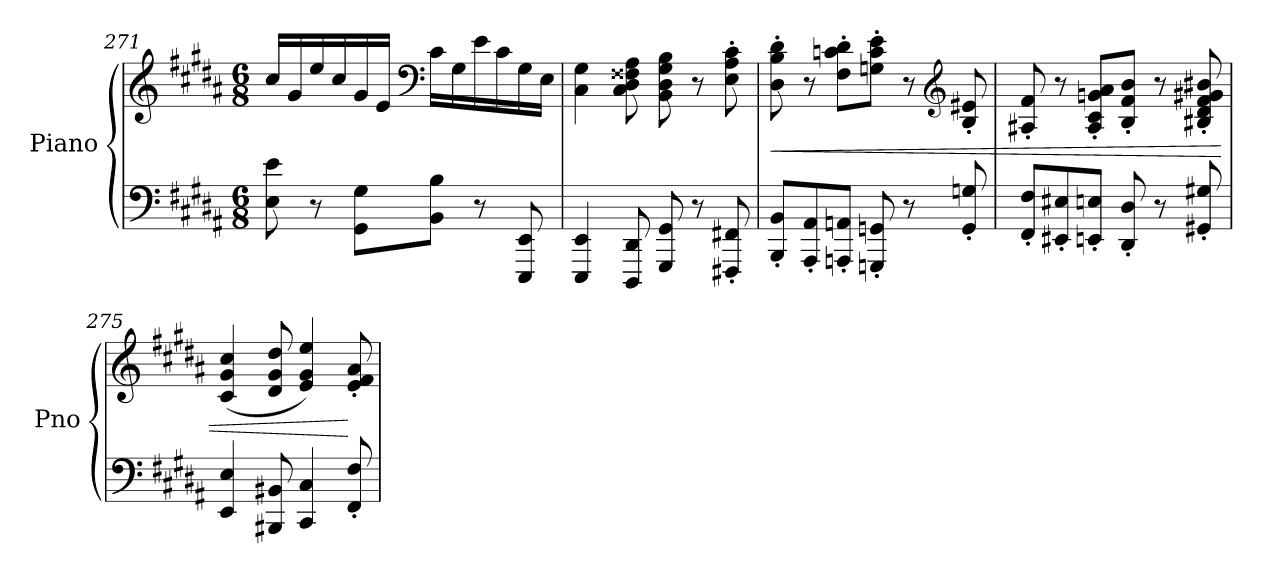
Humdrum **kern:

**kern	**kern	**dynam
*part1	*part1	*part1
*staff2	*staff1	*staff1/2
*I"Piano	*	*
*I'Pno	*	*
*clefF4	*clefG2	*
*k[f#c#g#d#a#]	*k[f#c#g#d#a#]	*
*M6/8	*M6/8	*
=271	=271	=271
8E\ 8e\	16cc#/LL	.
.	16g#/	.
8r	16ee/	.
.	16cc#/	.
8GG#\ 8G#\L	16g#/	.
.	16e/JJ	.
*	*clefF4	*
8BB\ 8B\J	16c#\LL	.
.	16G#\	.
8r	16e\	.
.	16c#\	.
8EEE/ 8EE/	16G#\	.
.	16E\JJ	.
=272	=272	=272
4EEE/ 4EE/	4C#\ 4G#\	.
8DDD#/ 8DD#/	8C#\ 8D#\ 8F##X\ 8A#\	.
8GGG#/ 8GG#/	8BB\ 8D#\ 8G#\ 8B\	.
8r	8r	.
8FFF#X/' 8FF#X/'	8E\' 8A#\' 8c#\'	.
=273	=273	=273
!	!	!LO:HP:b
8BBB/' 8BB/'L	8D#\' 8B\' 8d#\'	<
8AAA#/' 8AA#/'	8r	.
8AAAn/' 8AAn/'J	8F#\' 8cn\' 8d#\'L	.
8GGGn/' 8GGn/'	8Gn\' 8c\' 8e\'J	.
8r	8r	.
*	*clefG2	*
8GG/' 8Gn/'	8B/' 8e#X/'	.
!!LO:LB:g=z
=274	=274	=274
8FF#/' 8F#/'L	8A#X/' 8f#/'	.
8EE#X/' 8E#X/'	8r	.
8EEn/' 8En/'J	8A#/' 8c#/' 8gn/' 8a#/'L	.
8DD#/' 8D#/'	8B/' 8f#/' 8b/'J	.
8r	8r	.
8GG#X/' 8G#X/'	8B#X/' 8d#/' 8f#/' 8g#X/' 8b#X/'	.
=275	=275	=275
4EE/ 4E/	(4c#/ 4g#/ 4cc#/	.
8BBB#X/ 8BB#X/	8d#/ 8g#/ 8dd#/	.
4CC#/ 4C#/	4e/ 4g#/ 4ee/)	.
8FF#/' 8F#/'	8e/' 8f#/' 8a#/'	[
=	=	=
*-	*-	*-
